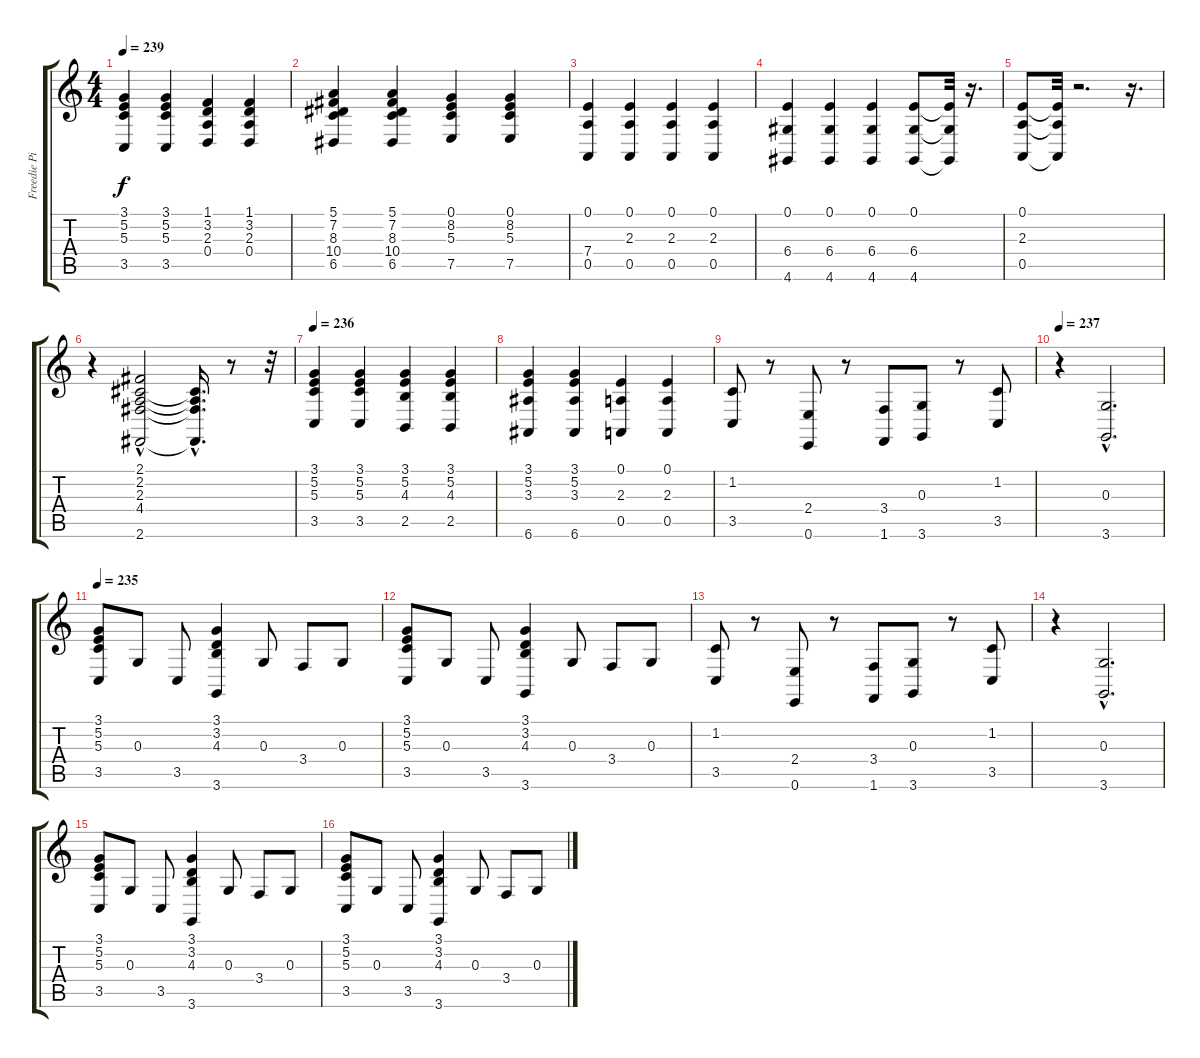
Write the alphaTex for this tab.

\track ("Freedie Piano 1" "Freedie Pi") {instrument honkytonkpiano}
\staff {score tabs}
\tuning (E4 B3 G3 D3 A2 E2) {hide}
\ts (4 4)
\tempo 239
\clef g2
\ks c
(3.1 5.2 5.3 3.5).4{dy f} (3.1 5.2 5.3 3.5).4 (1.1 3.2 2.3 0.4).4 (1.1 3.2 2.3 0.4).4 |
(5.1 7.2 8.3 10.4 6.5).4 (5.1 7.2 8.3 10.4 6.5).4 (0.1 8.2 5.3 7.5).4 (0.1 8.2 5.3 7.5).4 |
(0.1 7.4 0.5).4 (0.1 2.3 0.5).4 (0.1 2.3 0.5).4 (0.1 2.3 0.5).4 |
(0.1 6.4 4.6).4 (0.1 6.4 4.6).4 (0.1 6.4 4.6).4 (0.1 6.4 4.6).8 (0.1{t} 6.4{t} 4.6{t}).32 r.16{d} |
(0.1 2.3 0.5).8 (0.1{t} 2.3{t} 0.5{t}).32 r.2{d} r.16{d} |
r.4 (2.1{hac} 2.2 2.3 4.4 2.6).2 (2.2{hac t} 2.3{hac t} 4.4{hac t} 2.6{hac t}).16{d} r.8 r.32 |
\tempo 236
(3.1 5.2 5.3 3.5).4 (3.1 5.2 5.3 3.5).4 (3.1 5.2 4.3 2.5).4 (3.1 5.2 4.3 2.5).4 |
(3.1 5.2 3.3 6.6).4 (3.1 5.2 3.3 6.6).4 (0.1 2.3 0.5).4 (0.1 2.3 0.5).4 |
(1.2 3.5).8 r.8 (2.4 0.6).8 r.8 (3.4 1.6).8 (0.3 3.6).8 r.8 (1.2 3.5).8 |
\tempo 237
r.4 (0.3{hac} 3.6{hac}).2{d} |
\tempo 235
(3.1 5.2 5.3 3.5).8 0.3.8 3.5.8 (3.1 3.2 4.3 3.6).4 0.3.8 3.4.8 0.3.8 |
(3.1 5.2 5.3 3.5).8 0.3.8 3.5.8 (3.1 3.2 4.3 3.6).4 0.3.8 3.4.8 0.3.8 |
(1.2 3.5).8 r.8 (2.4 0.6).8 r.8 (3.4 1.6).8 (0.3 3.6).8 r.8 (1.2 3.5).8 |
r.4 (0.3{hac} 3.6{hac}).2{d} |
(3.1 5.2 5.3 3.5).8 0.3.8 3.5.8 (3.1 3.2 4.3 3.6).4 0.3.8 3.4.8 0.3.8 |
(3.1 5.2 5.3 3.5).8 0.3.8 3.5.8 (3.1 3.2 4.3 3.6).4 0.3.8 3.4.8 0.3.8
